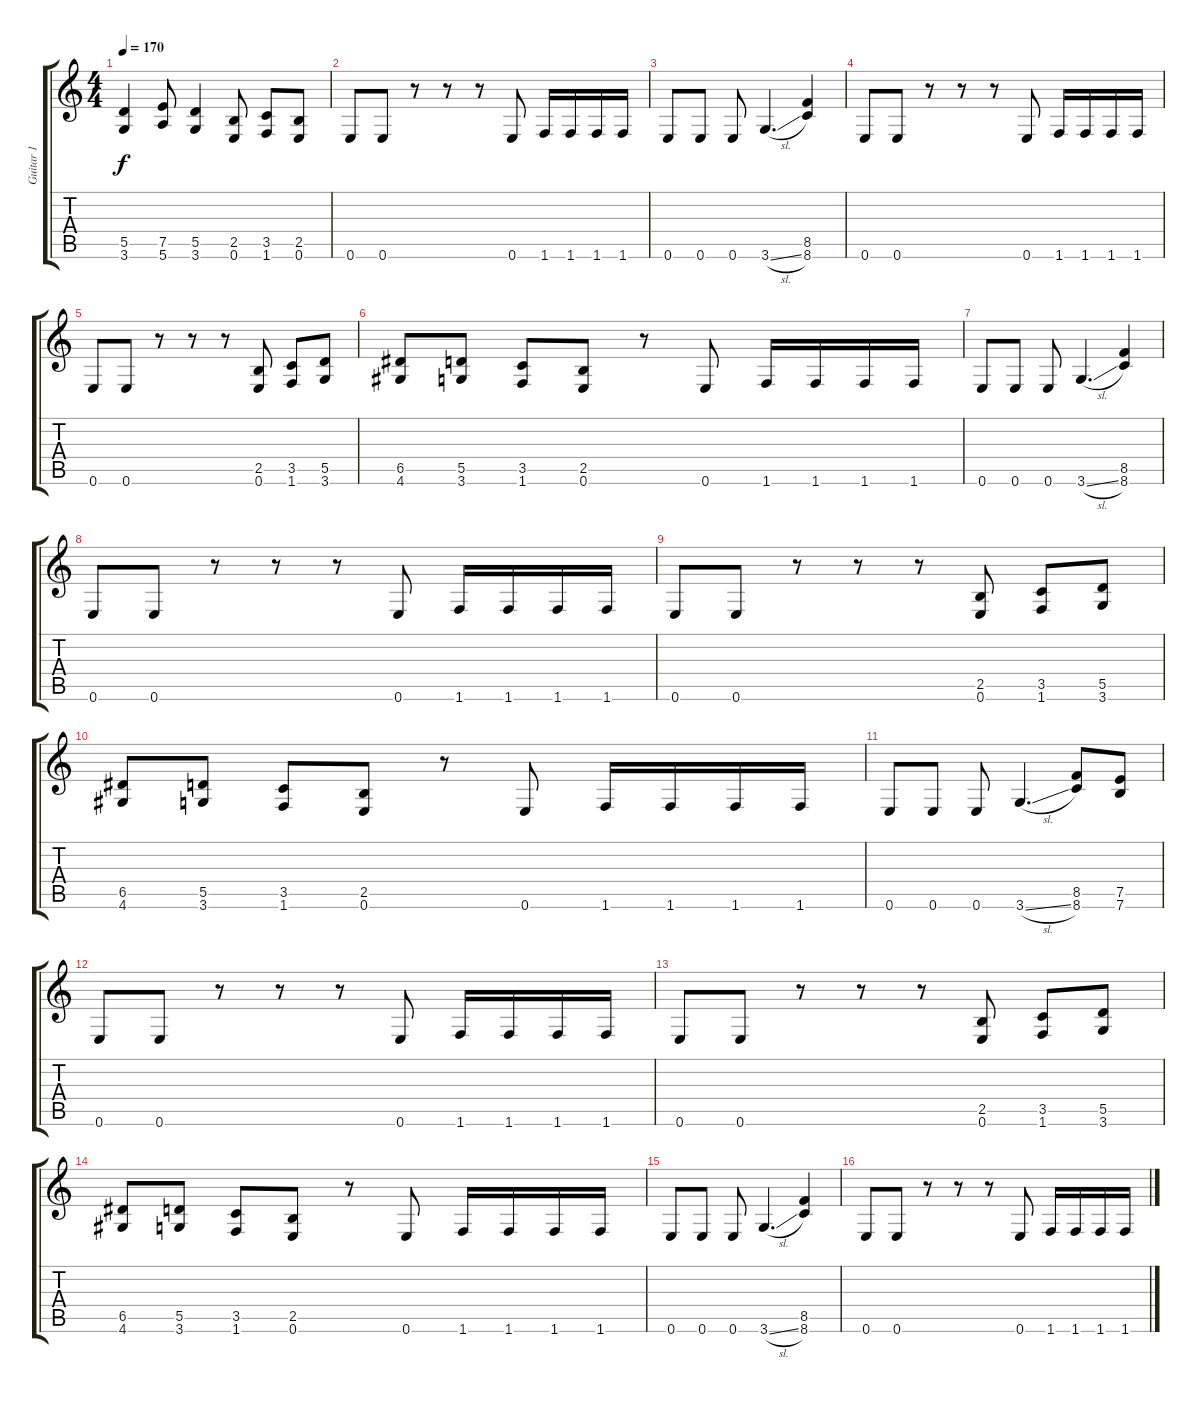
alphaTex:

\track ("Guitar 1" "Guitar 1") {instrument distortionguitar}
\staff {score tabs}
\tuning (E4 B3 G3 D3 A2 E2) {hide}
\ts (4 4)
\tempo 170
\clef g2
\ks c
(5.5 3.6).4{dy f} (7.5 5.6).8 (5.5 3.6).4 (2.5 0.6).8 (3.5 1.6).8 (2.5 0.6).8 |
0.6.8 0.6.8 r.8 r.8 r.8 0.6.8 1.6.16 1.6.16 1.6.16 1.6.16 |
0.6.8 0.6.8 0.6.8 3.6{sl}.4{d} (8.5 8.6).4 |
0.6.8 0.6.8 r.8 r.8 r.8 0.6.8 1.6.16 1.6.16 1.6.16 1.6.16 |
0.6.8 0.6.8 r.8 r.8 r.8 (2.5 0.6).8 (3.5 1.6).8 (5.5 3.6).8 |
(6.5 4.6).8 (5.5 3.6).8 (3.5 1.6).8 (2.5 0.6).8 r.8 0.6.8 1.6.16 1.6.16 1.6.16 1.6.16 |
0.6.8 0.6.8 0.6.8 3.6{sl}.4{d} (8.5 8.6).4 |
0.6.8 0.6.8 r.8 r.8 r.8 0.6.8 1.6.16 1.6.16 1.6.16 1.6.16 |
0.6.8 0.6.8 r.8 r.8 r.8 (2.5 0.6).8 (3.5 1.6).8 (5.5 3.6).8 |
(6.5 4.6).8 (5.5 3.6).8 (3.5 1.6).8 (2.5 0.6).8 r.8 0.6.8 1.6.16 1.6.16 1.6.16 1.6.16 |
0.6.8 0.6.8 0.6.8 3.6{sl}.4{d} (8.5 8.6).8 (7.5 7.6).8 |
0.6.8 0.6.8 r.8 r.8 r.8 0.6.8 1.6.16 1.6.16 1.6.16 1.6.16 |
0.6.8 0.6.8 r.8 r.8 r.8 (2.5 0.6).8 (3.5 1.6).8 (5.5 3.6).8 |
(6.5 4.6).8 (5.5 3.6).8 (3.5 1.6).8 (2.5 0.6).8 r.8 0.6.8 1.6.16 1.6.16 1.6.16 1.6.16 |
0.6.8 0.6.8 0.6.8 3.6{sl}.4{d} (8.5 8.6).4 |
0.6.8 0.6.8 r.8 r.8 r.8 0.6.8 1.6.16 1.6.16 1.6.16 1.6.16
